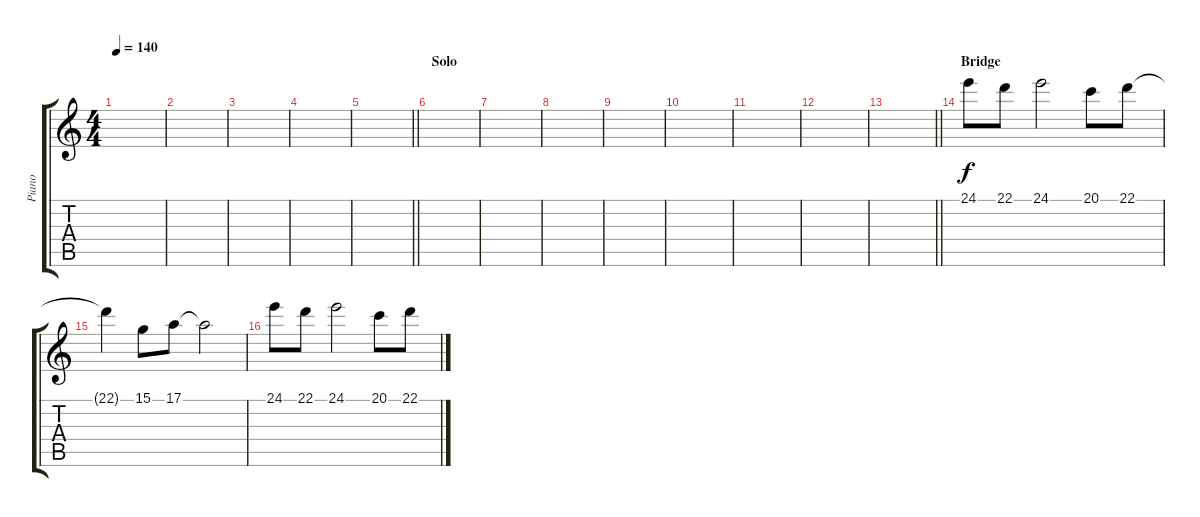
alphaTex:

\track ("Piano" "Piano") {instrument acousticgrandpiano}
\staff {score tabs}
\tuning (E4 B3 G3 D3 A2 E2) {hide}
\ts (4 4)
\tempo 140
\clef g2
\ks c
|
|
|
|
\barLineRight lightlight
|
\section ("" "Solo")
|
|
|
|
|
|
|
\barLineRight lightlight
|
\section ("" "Bridge ")
24.1.8 22.1.8 24.1.2 20.1.8 22.1.8 |
22.1{t}.4 15.1.8 17.1.8 17.1{t}.2 |
24.1.8 22.1.8 24.1.2 20.1.8 22.1.8
